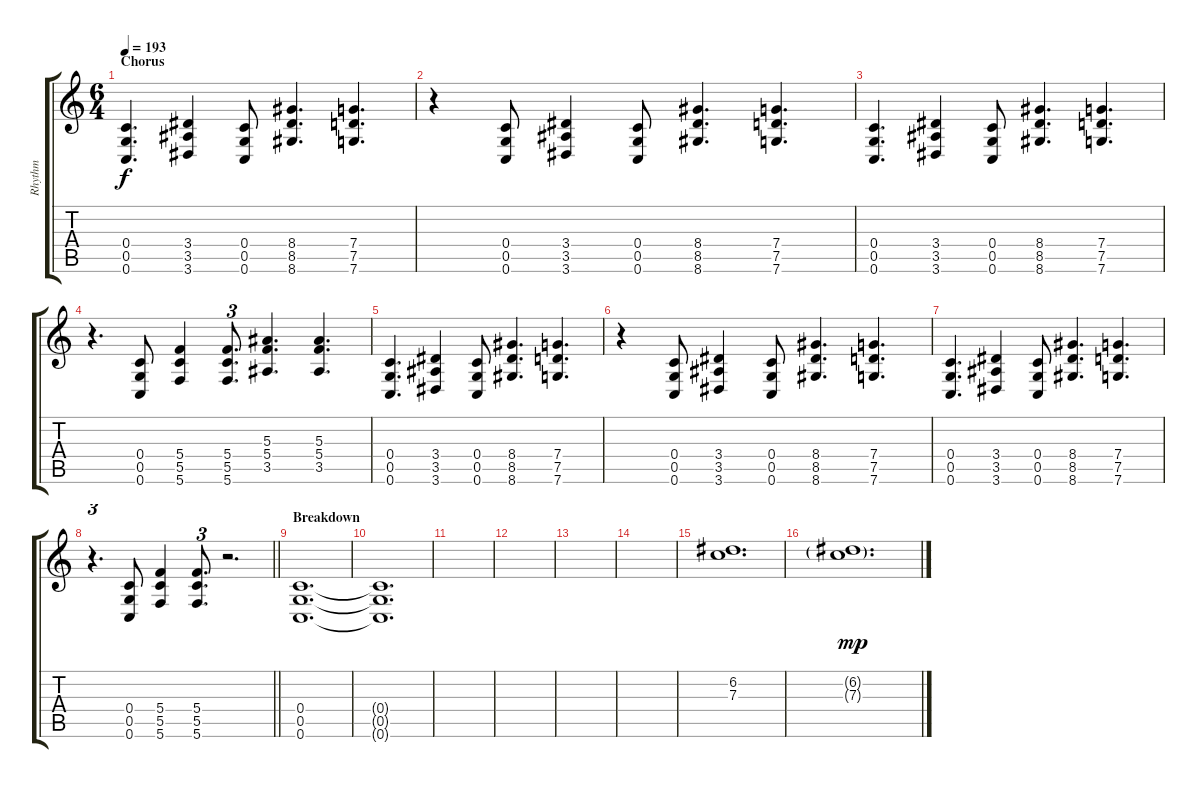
\track ("Rhythm" "Rhythm") {instrument distortionguitar}
\staff {score tabs}
\tuning (D4 A3 F3 C3 G2 C2) {hide}
\ts (6 4)
\section ("" "Chorus")
\tempo 193
\clef g2
\ks c
(0.4 0.5 0.6).4{d dy f} (3.4 3.5 3.6).4 (0.4 0.5 0.6).8 (8.4 8.5 8.6).4{d} (7.4 7.5 7.6).4{d} |
r.4 (0.4 0.5 0.6).8 (3.4 3.5 3.6).4 (0.4 0.5 0.6).8 (8.4 8.5 8.6).4{d} (7.4 7.5 7.6).4{d} |
(0.4 0.5 0.6).4{d} (3.4 3.5 3.6).4 (0.4 0.5 0.6).8 (8.4 8.5 8.6).4{d} (7.4 7.5 7.6).4{d} |
r.4{d tu (3 2)} (0.4 0.5 0.6).8 (5.4 5.5 5.6).4 (5.4 5.5 5.6).8{d tu (3 2)} (5.3 5.4 3.5).4{d} (5.3 5.4 3.5).4{d} |
(0.4 0.5 0.6).4{d} (3.4 3.5 3.6).4 (0.4 0.5 0.6).8 (8.4 8.5 8.6).4{d} (7.4 7.5 7.6).4{d} |
r.4 (0.4 0.5 0.6).8 (3.4 3.5 3.6).4 (0.4 0.5 0.6).8 (8.4 8.5 8.6).4{d} (7.4 7.5 7.6).4{d} |
(0.4 0.5 0.6).4{d} (3.4 3.5 3.6).4 (0.4 0.5 0.6).8 (8.4 8.5 8.6).4{d} (7.4 7.5 7.6).4{d} |
\barLineRight lightlight
r.4{d tu (3 2)} (0.4 0.5 0.6).8 (5.4 5.5 5.6).4 (5.4 5.5 5.6).8{d tu (3 2)} r.2{d} |
\section ("" "Breakdown")
(0.4 0.5 0.6).1{d} |
(0.4{t} 0.5{t} 0.6{t}).1{d} |
|
|
|
|
(6.2 7.3).1{d} |
(6.2{g} 7.3{g}).1{d dy mp}
